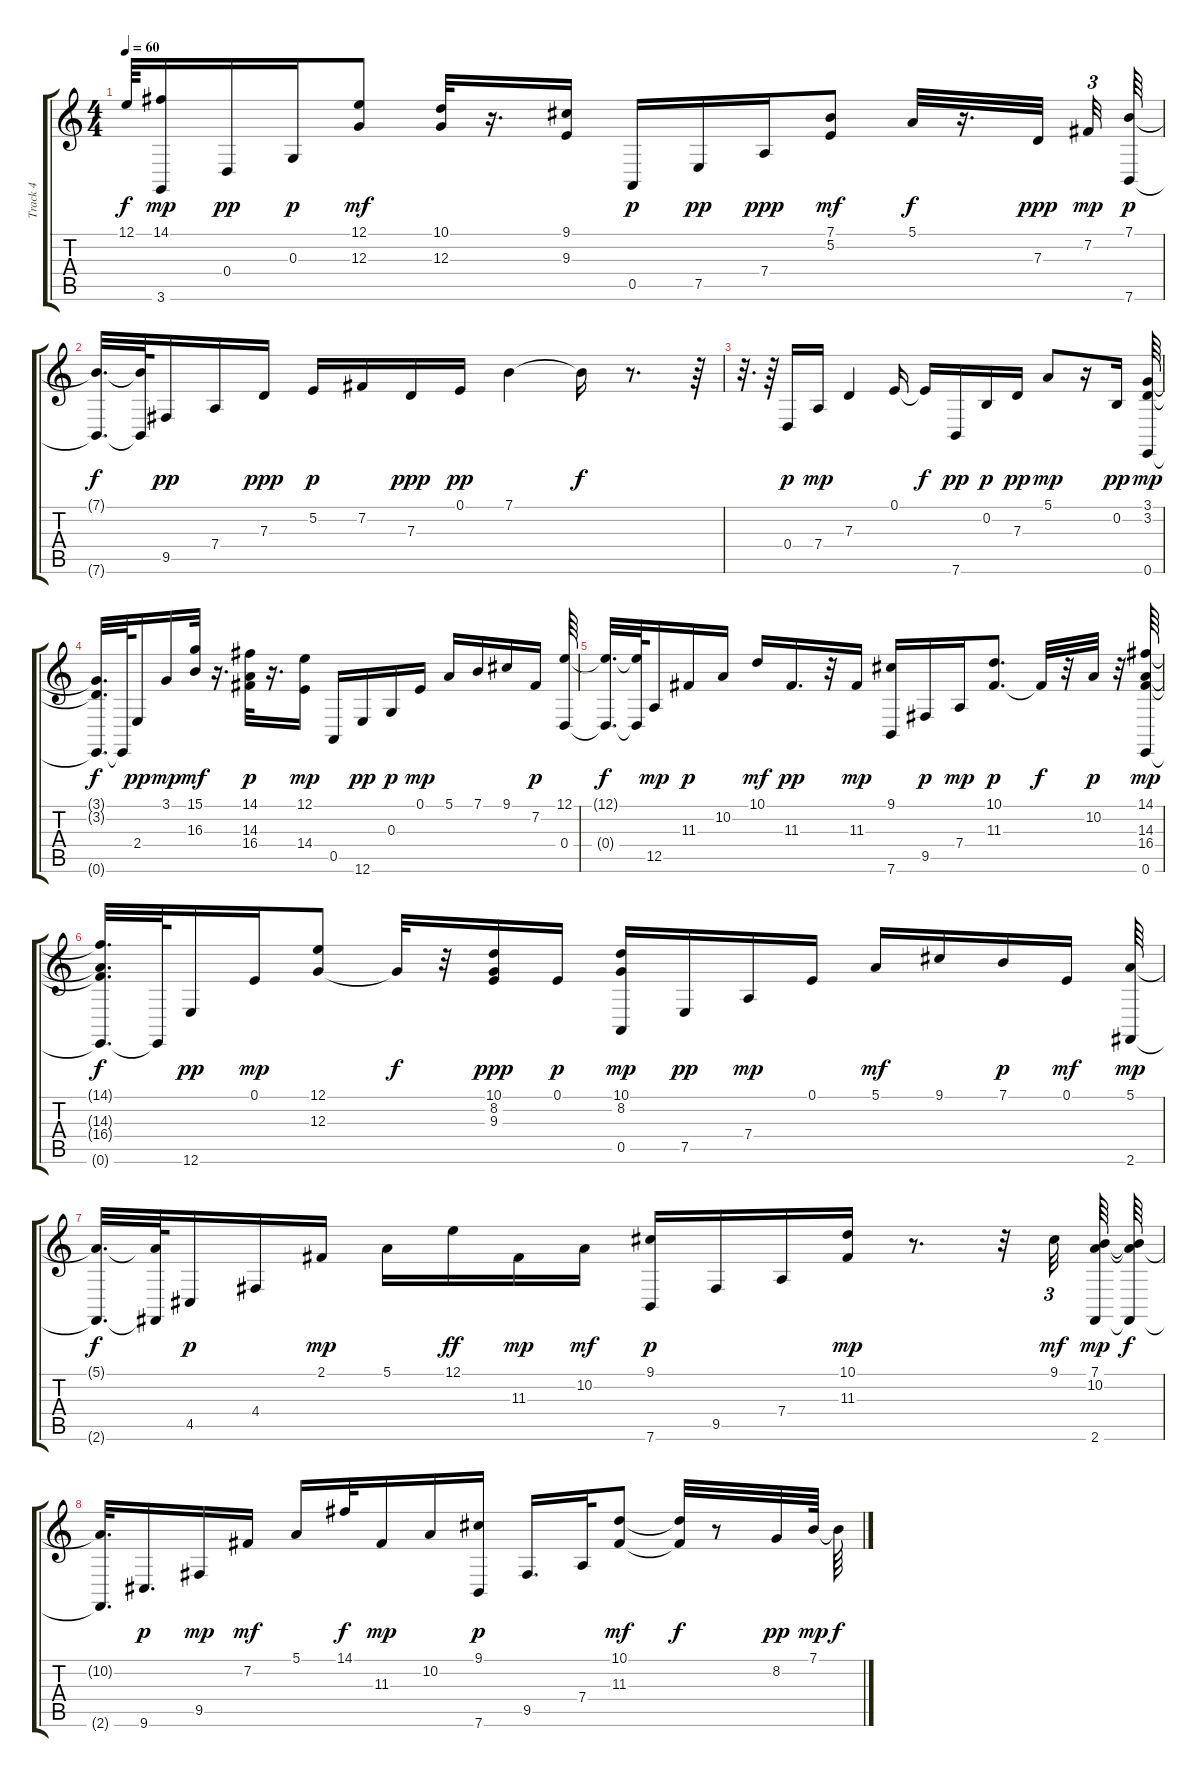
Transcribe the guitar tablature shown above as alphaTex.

\track ("Track 4" "Track 4") {instrument acousticgrandpiano}
\staff {score tabs}
\tuning (E4 B3 G3 D3 A2 E2) {hide}
\ts (4 4)
\tempo 60
\clef g2
\ks c
12.1{t}.64{dy f} (14.1 3.6).16{dy mp} 0.4.16{dy pp} 0.3.16{dy p} (12.1 12.3).8{dy mf} (10.1 12.3).32 r.16{d} (9.1 9.3).16 0.5.16{dy p} 7.5.16{dy pp} 7.4.16{dy ppp} (7.1 5.2).8{dy mf} 5.1.32{dy f} r.16{d} 7.3.32{dy ppp} 7.2.32{tu (3 2) dy mp} (7.1 7.6).64{dy p} |
(7.1{t} 7.6{t}).32{d dy f} (7.1{t} 7.6{t}).64 9.5.16{dy pp} 7.4.16 7.3.16{dy ppp} 5.2.16{dy p} 7.2.16 7.3.16{dy ppp} 0.1.16{dy pp} 7.1.4 7.1{t}.16{dy f} r.8{d} r.64 |
r.32{d} r.64 0.4.16{dy p} 7.4.16{dy mp} 7.3.4 0.1.16 0.1{t}.16{dy f} 7.6.16{dy pp} 0.2.16{dy p} 7.3.16{dy pp} 5.1.8{dy mp} r.16 0.2.16{dy pp} (3.1 3.2 0.6).64{dy mp} |
(3.1{t} 3.2{t} 0.6{t}).32{d dy f} 0.6{t}.64 2.4.16{dy pp} 3.1.16{dy mp} (15.1 16.3).32{dy mf} r.16{d} (14.1 14.3 16.4).32{dy p} r.16{d} (12.1 14.4).16{dy mp} 0.5.16 12.6.16{dy pp} 0.3.16{dy p} 0.1.16{dy mp} 5.1.16 7.1.16 9.1.16 7.2.16{dy p} (12.1 0.4).64 |
(12.1{t} 0.4{t}).32{d dy f} (12.1{t} 0.4{t}).64 12.5.16{dy mp} 11.3.16{dy p} 10.2.16 10.1.16{dy mf} 11.3.16{d dy pp} r.32 11.3.16{dy mp} (9.1 7.6).16 9.5.16{dy p} 7.4.16{dy mp} (10.1 11.3).8{d dy p} 11.3{t}.32{dy f} r.32 10.2.32{dy p} r.32 (14.1 14.3 16.4 0.6).64{dy mp} |
(14.1{t} 14.3{t} 16.4{t} 0.6{t}).32{d dy f} 0.6{t}.64 12.6.16{dy pp} 0.1.16{dy mp} (12.1 12.3).8 12.3{t}.32{dy f} r.32 (10.1 8.2 9.3).16{dy ppp} 0.1.16{dy p} (10.1 8.2 0.5).16{dy mp} 7.5.16{dy pp} 7.4.16{dy mp} 0.1.16 5.1.16{dy mf} 9.1.16 7.1.16{dy p} 0.1.16{dy mf} (5.1 2.6).64{dy mp} |
(5.1{t} 2.6{t}).32{d dy f} (5.1{t} 2.6{t}).64 4.5.16{dy p} 4.4.16 2.1.16{dy mp} 5.1.16 12.1.16{dy ff} 11.3.16{dy mp} 10.2.16{dy mf} (9.1 7.6).16{dy p} 9.5.16 7.4.16 (10.1 11.3).16{dy mp} r.8{d} r.32 9.1.32{tu (3 2) dy mf} (7.1 10.2 2.6).64{dy mp} (7.1{t} 10.2{t} 2.6{t}).64{dy f} |
(10.2{t} 2.6{t}).32{d} 9.6.16{d dy p} 9.5.16{dy mp} 7.2.16{dy mf} 5.1.16 14.1.32{dy f} 11.3.16{dy mp} 10.2.16 (9.1 7.6).16{dy p} 9.5.16{d} 7.4.32 (10.1 11.3).8{dy mf} (10.1{t} 11.3{t}).32{dy f} r.8 8.2.32{dy pp} 7.1.64{dy mp} 7.1{t}.64{dy f}
